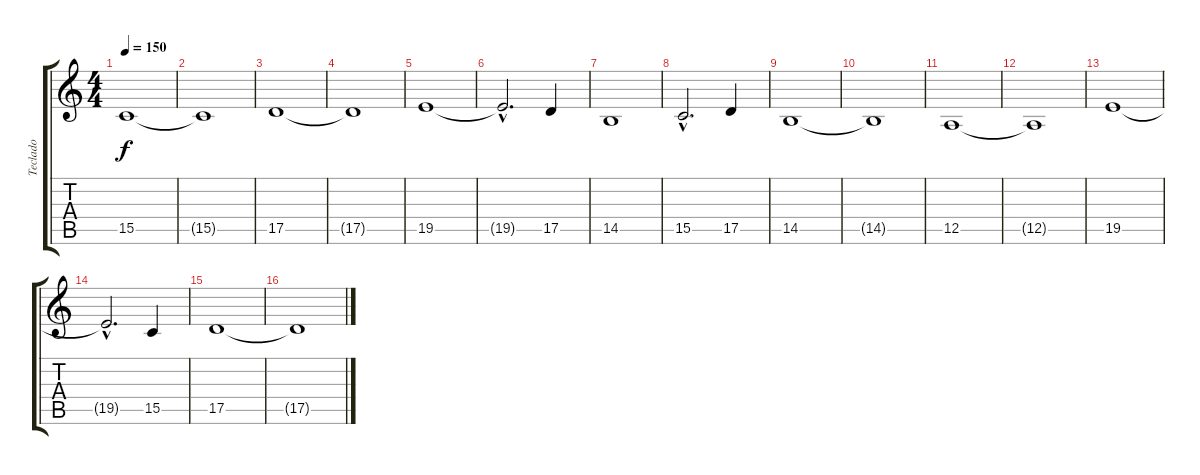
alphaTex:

\track ("Teclado" "Teclado") {instrument stringensemble1}
\staff {score tabs}
\tuning (E4 B3 G3 D3 A2 E2) {hide}
\ts (4 4)
\tempo 150
\clef g2
\ks c
15.5.1{dy f} |
15.5{t}.1 |
17.5.1 |
17.5{t}.1 |
19.5.1 |
19.5{hac t}.2{d} 17.5.4 |
14.5.1 |
15.5{hac}.2{d} 17.5.4 |
14.5.1 |
14.5{t}.1 |
12.5.1 |
12.5{t}.1 |
19.5.1 |
19.5{hac t}.2{d} 15.5.4 |
17.5.1 |
17.5{t}.1
